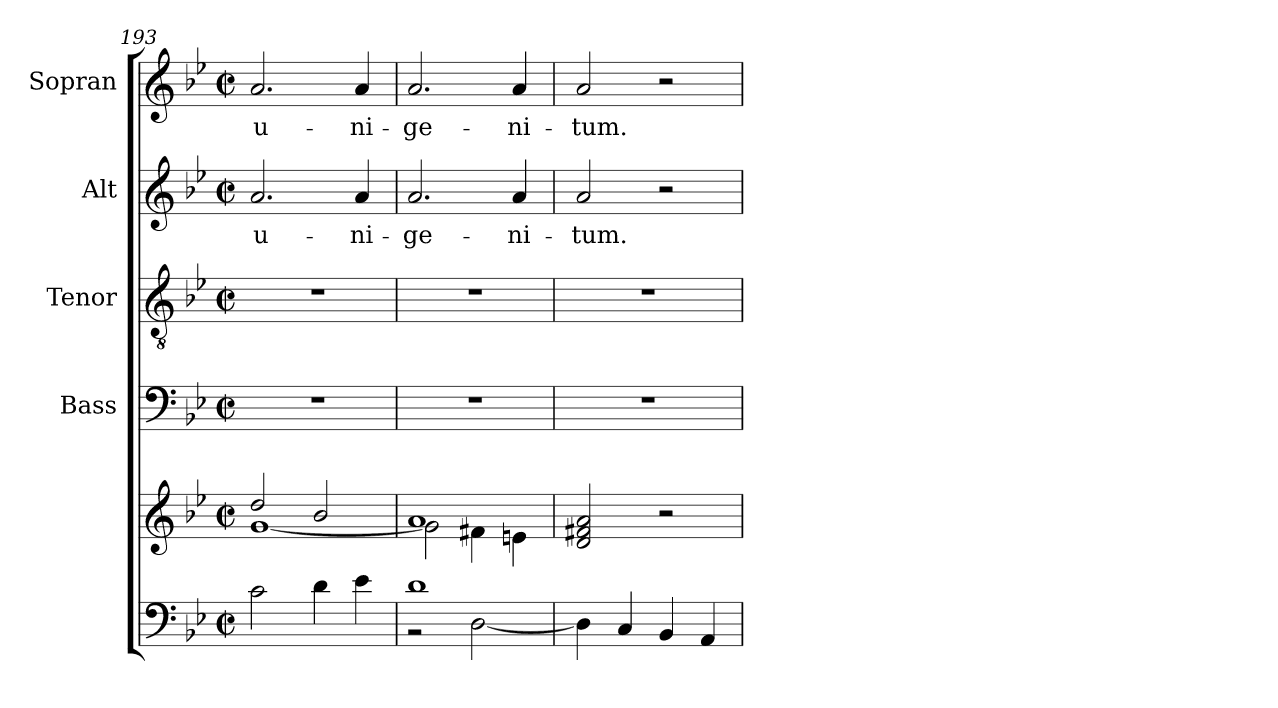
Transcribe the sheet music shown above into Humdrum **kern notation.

**kern	**kern	**kern	**kern	**kern	**text	**kern	**text
*part5	*part5	*part4	*part3	*part2	*part2	*part1	*part1
*staff6	*staff5	*staff4	*staff3	*staff2	*staff2	*staff1	*staff1
*	*	*I"Bass	*I"Tenor	*I"Alt	*	*I"Sopran	*
*	*	*I'B.	*I'T.	*I'A.	*	*I'S.	*
*clefF4	*clefG2	*clefF4	*clefGv2	*clefG2	*	*clefG2	*
*k[b-e-]	*k[b-e-]	*k[b-e-]	*k[b-e-]	*k[b-e-]	*	*k[b-e-]	*
*B-:	*B-:	*B-:	*B-:	*B-:	*	*B-:	*
*M2/2	*M2/2	*M2/2	*M2/2	*M2/2	*	*M2/2	*
*met(c|)	*met(c|)	*met(c|)	*met(c|)	*met(c|)	*	*met(c|)	*
=193	=193	=193	=193	=193	=193	=193	=193
*	*^	*	*	*	*	*	*
!	!	!	!	!	!	!LO:LY:b	!	!LO:LY:b
2c\	2dd/	[<1g	1r	1r	2.a/	u-	2.a/	u-
4d\	2b-/	.	.	.	.	.	.	.
!	!	!	!	!	!	!LO:LY:b	!	!LO:LY:b
4e-\	.	.	.	.	4a/	-ni-	4a/	-ni-
=194	=194	=194	=194	=194	=194	=194	=194	=194
*^	*	*	*	*	*	*	*	*
!	!	!	!	!	!	!	!LO:LY:b	!	!LO:LY:b
1d	2r	1a	2g\]	1r	1r	2.a/	-ge-	2.a/	-ge-
.	[<2D\	.	4f#X\	.	.	.	.	.	.
!	!	!	!	!	!	!	!LO:LY:b	!	!LO:LY:b
.	.	.	4en\	.	.	4a/	-ni-	4a/	-ni-
*v	*v	*	*	*	*	*	*	*	*
=195	=195	=195	=195	=195	=195	=195	=195	=195
!	!	!	!	!	!	!LO:LY:b	!	!LO:LY:b
*	*v	*v	*	*	*	*	*	*
4D\]	2d/ 2f#X/ 2a/	1r	1r	2a/	-tum.	2a/	-tum.
4C/	.	.	.	.	.	.	.
4BB-/	2r	.	.	2r	.	2r	.
4AA/	.	.	.	.	.	.	.
=	=	=	=	=	=	=	=
*-	*-	*-	*-	*-	*-	*-	*-
